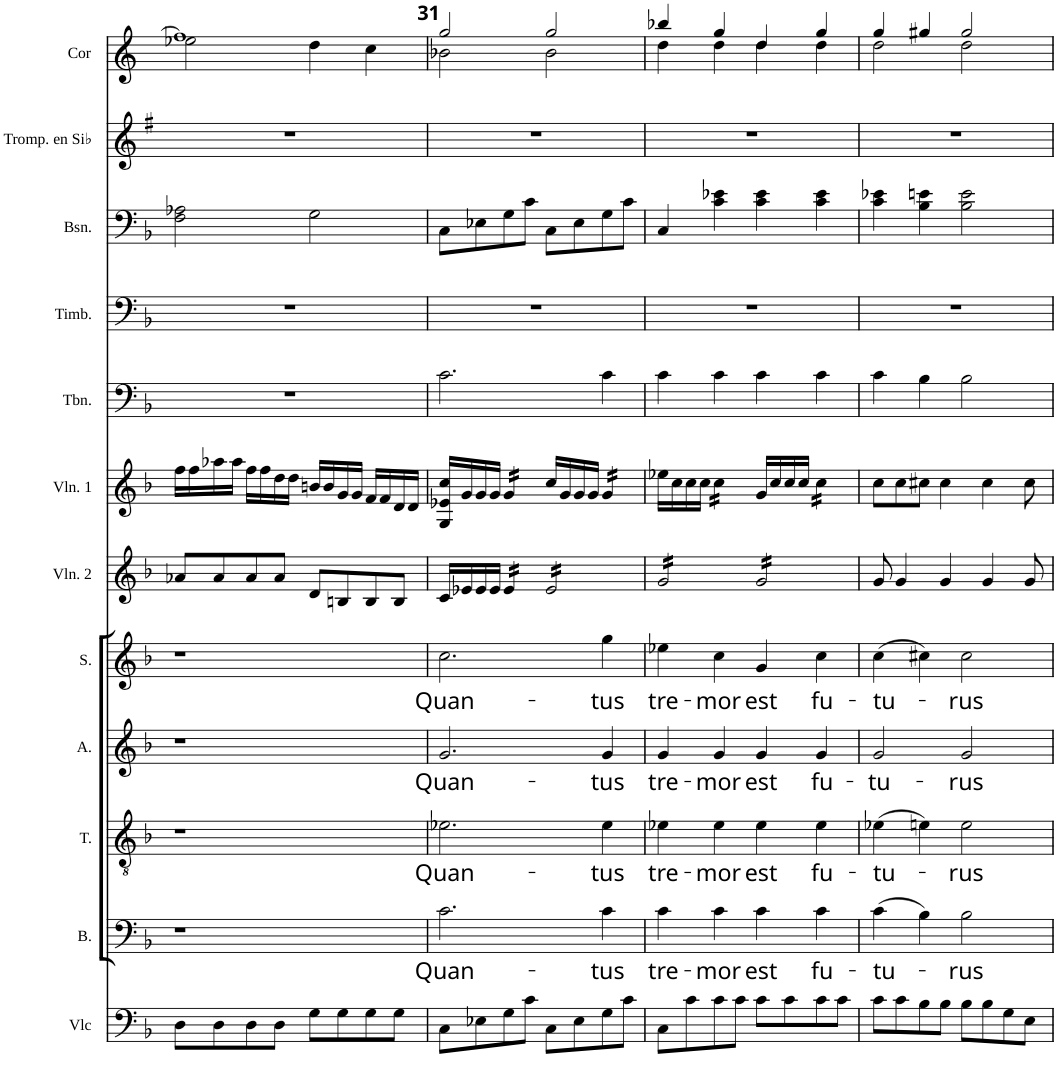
**kern	**kern	**text	**kern	**text	**kern	**text	**kern	**text	**kern	**kern	**kern	**kern	**kern	**kern	**kern
*part12	*part11	*part11	*part10	*part10	*part9	*part9	*part8	*part8	*part7	*part6	*part5	*part4	*part3	*part2	*part1
*staff12	*staff11	*staff11	*staff10	*staff10	*staff9	*staff9	*staff8	*staff8	*staff7	*staff6	*staff5	*staff4	*staff3	*staff2	*staff1
*I"Violoncelle	*I"Bass	*	*I"Tenor	*	*I"Alto	*	*I"Soprano	*	*I"Violon 2	*I"Violon 1	*I"Trombone	*I"Timbales	*I"Basson	*I"Trompette en Sib	*I"Cor en Fa
*I'Vlc	*I'B.	*	*I'T.	*	*I'A.	*	*I'S.	*	*I'Vln. 2	*I'Vln. 1	*I'Tbn.	*I'Timb.	*I'Bsn.	*I'Tromp. en Sib	*I'Cor
!!LO:PB:g=z
*clefF4	*clefF4	*	*clefGv2	*	*clefG2	*	*clefG2	*	*clefG2	*clefG2	*clefF4	*clefF4	*clefF4	*clefG2	*clefG2
*	*	*	*	*	*	*	*	*	*	*	*	*	*	*Trd1c2	*Trd4c7
*k[b-]	*k[b-]	*	*k[b-]	*	*k[b-]	*	*k[b-]	*	*k[b-]	*k[b-]	*k[b-]	*k[b-]	*k[b-]	*k[f#]	*k[]
*F:	*F:	*	*F:	*	*F:	*	*F:	*	*F:	*F:	*F:	*F:	*F:	*G:	*C:
*M4/4	*M4/4	*	*M4/4	*	*M4/4	*	*M4/4	*	*M4/4	*M4/4	*M4/4	*M4/4	*M4/4	*M4/4	*M4/4
*met(c)	*met(c)	*	*met(c)	*	*met(c)	*	*met(c)	*	*met(c)	*met(c)	*met(c)	*met(c)	*met(c)	*met(c)	*met(c)
=30	=30	=30	=30	=30	=30	=30	=30	=30	=30	=30	=30	=30	=30	=30	=30
*	*	*	*	*	*	*	*	*	*	*	*	*	*	*	*^
8D\L	1r	.	1r	.	1r	.	1r	.	8a-X/L	16ff\LL	1r	1r	2F\ 2A-X\	1r	1ff#]	2ee-X\
.	.	.	.	.	.	.	.	.	.	16ff\	.	.	.	.	.	.
8D\	.	.	.	.	.	.	.	.	8a-/	16aa-X\	.	.	.	.	.	.
.	.	.	.	.	.	.	.	.	.	16aa-\JJ	.	.	.	.	.	.
8D\	.	.	.	.	.	.	.	.	8a-/	16ff\LL	.	.	.	.	.	.
.	.	.	.	.	.	.	.	.	.	16ff\	.	.	.	.	.	.
8D\J	.	.	.	.	.	.	.	.	8a-/J	16dd\	.	.	.	.	.	.
.	.	.	.	.	.	.	.	.	.	16dd\JJ	.	.	.	.	.	.
8G\L	.	.	.	.	.	.	.	.	8d/L	16bn/LL	.	.	2G\	.	.	4dd\
.	.	.	.	.	.	.	.	.	.	16b/	.	.	.	.	.	.
8G\	.	.	.	.	.	.	.	.	8Bn/	16g/	.	.	.	.	.	.
.	.	.	.	.	.	.	.	.	.	16g/JJ	.	.	.	.	.	.
8G\	.	.	.	.	.	.	.	.	8B/	16f/LL	.	.	.	.	.	4cc\
.	.	.	.	.	.	.	.	.	.	16f/	.	.	.	.	.	.
8G\J	.	.	.	.	.	.	.	.	8B/J	16d/	.	.	.	.	.	.
.	.	.	.	.	.	.	.	.	.	16d/JJ	.	.	.	.	.	.
=31	=31	=31	=31	=31	=31	=31	=31	=31	=31	=31	=31	=31	=31	=31	=31	=31
!	!	!LO:LY:b	!	!LO:LY:b	!	!LO:LY:b	!	!LO:LY:b	!	!	!	!	!	!	!	!
8C\L	2.c\	Quan-	2.e-X\	Quan-	2.g/	Quan-	2.cc\	Quan-	16c/LL	16G/ 16e-X/ 16cc/LL	2.c\	1r	8C\L	1r	2gg/	2b-X\
.	.	.	.	.	.	.	.	.	16e-X/	16g/	.	.	.	.	.	.
8E-X\	.	.	.	.	.	.	.	.	16e-/	16g/	.	.	8E-X\	.	.	.
.	.	.	.	.	.	.	.	.	16e-/JJ	16g/JJ	.	.	.	.	.	.
*	*	*	*	*	*	*	*	*	*tremolo	*	*	*	*	*	*	*
*	*	*	*	*	*	*	*	*	*	*tremolo	*	*	*	*	*	*
8G\	.	.	.	.	.	.	.	.	16e-/LL	16g/LL	.	.	8G\	.	.	.
.	.	.	.	.	.	.	.	.	16e-/	16g/	.	.	.	.	.	.
8c\J	.	.	.	.	.	.	.	.	16e-/	16g/	.	.	8c\J	.	.	.
.	.	.	.	.	.	.	.	.	16e-/JJ	16g/JJ	.	.	.	.	.	.
*	*	*	*	*	*	*	*	*	*	*Xtremolo	*	*	*	*	*	*
8C\L	.	.	.	.	.	.	.	.	16e-/LL	16cc/LL	.	.	8C\L	.	2gg/	2b-\
.	.	.	.	.	.	.	.	.	16e-/	16g/	.	.	.	.	.	.
8E-\	.	.	.	.	.	.	.	.	16e-/	16g/	.	.	8E-\	.	.	.
.	.	.	.	.	.	.	.	.	16e-/	16g/JJ	.	.	.	.	.	.
!	!	!LO:LY:b	!	!LO:LY:b	!	!LO:LY:b	!	!LO:LY:b	!	!	!	!	!	!	!	!
*	*	*	*	*	*	*	*	*	*	*tremolo	*	*	*	*	*	*
8G\	4c\	-tus	4e-\	-tus	4g/	-tus	4gg\	-tus	16e-/	16g/LL	4c\	.	8G\	.	.	.
.	.	.	.	.	.	.	.	.	16e-/	16g/	.	.	.	.	.	.
8c\J	.	.	.	.	.	.	.	.	16e-/	16g/	.	.	8c\J	.	.	.
.	.	.	.	.	.	.	.	.	16e-/JJ	16g/JJ	.	.	.	.	.	.
*	*	*	*	*	*	*	*	*	*	*Xtremolo	*	*	*	*	*	*
=32	=32	=32	=32	=32	=32	=32	=32	=32	=32	=32	=32	=32	=32	=32	=32	=32
!	!	!LO:LY:b	!	!LO:LY:b	!	!LO:LY:b	!	!LO:LY:b	!	!	!	!	!	!	!	!
8C\L	4c\	tre-	4e-X\	tre-	4g/	tre-	4ee-X\	tre-	16g/LL	16ee-X\LL	4c\	1r	4C/	1r	4bb-X/	4dd\
.	.	.	.	.	.	.	.	.	16g/	16cc\	.	.	.	.	.	.
8c\	.	.	.	.	.	.	.	.	16g/	16cc\	.	.	.	.	.	.
.	.	.	.	.	.	.	.	.	16g/	16cc\JJ	.	.	.	.	.	.
!	!	!LO:LY:b	!	!LO:LY:b	!	!LO:LY:b	!	!LO:LY:b	!	!	!	!	!	!	!	!
*	*	*	*	*	*	*	*	*	*	*tremolo	*	*	*	*	*	*
8c\	4c\	-mor	4e-\	-mor	4g/	-mor	4cc\	-mor	16g/	16cc\LL	4c\	.	4c\ 4e-X\	.	4gg/	4dd\
.	.	.	.	.	.	.	.	.	16g/	16cc\	.	.	.	.	.	.
8c\J	.	.	.	.	.	.	.	.	16g/	16cc\	.	.	.	.	.	.
.	.	.	.	.	.	.	.	.	16g/JJ	16cc\JJ	.	.	.	.	.	.
*	*	*	*	*	*	*	*	*	*	*Xtremolo	*	*	*	*	*	*
!	!	!LO:LY:b	!	!LO:LY:b	!	!LO:LY:b	!	!LO:LY:b	!	!	!	!	!	!	!	!
8c\L	4c\	est	4e-\	est	4g/	est	4g/	est	16g/LL	16g/LL	4c\	.	4c\ 4e-\	.	4dd/	4dd\
.	.	.	.	.	.	.	.	.	16g/	16cc/	.	.	.	.	.	.
8c\	.	.	.	.	.	.	.	.	16g/	16cc/	.	.	.	.	.	.
.	.	.	.	.	.	.	.	.	16g/	16cc/JJ	.	.	.	.	.	.
!	!	!LO:LY:b	!	!LO:LY:b	!	!LO:LY:b	!	!LO:LY:b	!	!	!	!	!	!	!	!
*	*	*	*	*	*	*	*	*	*	*tremolo	*	*	*	*	*	*
8c\	4c\	fu-	4e-\	fu-	4g/	fu-	4cc\	fu-	16g/	16cc\LL	4c\	.	4c\ 4e-\	.	4gg/	4dd\
.	.	.	.	.	.	.	.	.	16g/	16cc\	.	.	.	.	.	.
8c\J	.	.	.	.	.	.	.	.	16g/	16cc\	.	.	.	.	.	.
.	.	.	.	.	.	.	.	.	16g/JJ	16cc\JJ	.	.	.	.	.	.
*	*	*	*	*	*	*	*	*	*	*Xtremolo	*	*	*	*	*	*
*	*	*	*	*	*	*	*	*	*Xtremolo	*	*	*	*	*	*	*
=33	=33	=33	=33	=33	=33	=33	=33	=33	=33	=33	=33	=33	=33	=33	=33	=33
!	!	!LO:LY:b	!	!LO:LY:b	!	!LO:LY:b	!	!LO:LY:b	!	!	!	!	!	!	!	!
8c\L	(>4c\	-tu-	(>4e-X\	-tu-	2g/	-tu-	(>4cc\	-tu-	8g/	8cc\L	4c\	1r	4c\ 4e-X\	1r	4gg/	2dd\
8c\	.	.	.	.	.	.	.	.	4g/	8cc\	.	.	.	.	.	.
8B-\	4B-\)	.	4en\)	.	.	.	4cc#X\)	.	.	8cc#X\J	4B-\	.	4B-\ 4en\	.	4gg#X/	.
8B-\J	.	.	.	.	.	.	.	.	4g/	4cc#\	.	.	.	.	.	.
!	!	!LO:LY:b	!	!LO:LY:b	!	!LO:LY:b	!	!LO:LY:b	!	!	!	!	!	!	!	!
8B-\L	2B-\	-rus	2e\	-rus	2g/	-rus	2cc#\	-rus	.	.	2B-\	.	2B-\ 2e\	.	2gg#/	2dd\
8B-\	.	.	.	.	.	.	.	.	4g/	4cc#\	.	.	.	.	.	.
8G\	.	.	.	.	.	.	.	.	.	.	.	.	.	.	.	.
8E\J	.	.	.	.	.	.	.	.	8g/	8cc#\	.	.	.	.	.	.
*	*	*	*	*	*	*	*	*	*	*	*	*	*	*	*v	*v
=	=	=	=	=	=	=	=	=	=	=	=	=	=	=	=
*-	*-	*-	*-	*-	*-	*-	*-	*-	*-	*-	*-	*-	*-	*-	*-
